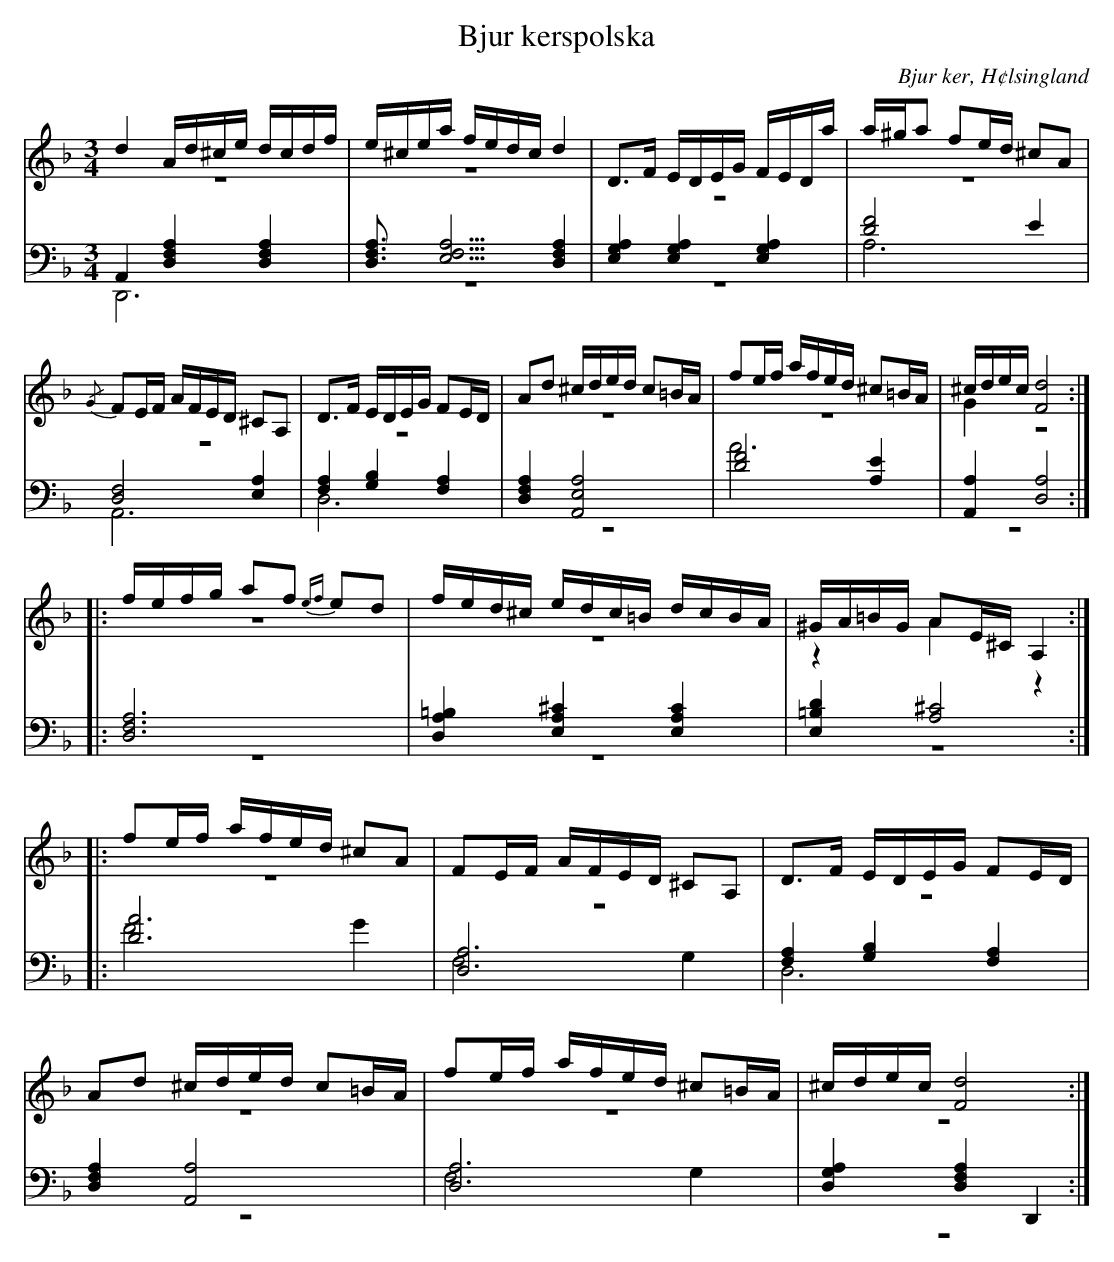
X:1
T: Bjur kerspolska
O: Bjur ker, H¢lsingland
M: 3/4
L: 1/16
K: Dm
V:1
V:2 merge
V:3
V:4 merge
V:1
d4 Ad^ce dcdf |e^cea fedc d4|D2>F2 EDEG FEDa|a^ga2 f2ed ^c2A2|
{/G}F2EF AFED ^C2A,2|D2>F2 EDEG F2ED|A2d2 ^cded c2=BA|f2ef afed ^c2=BA|^cdec [F8d8]:|
|:fefg a2f2 {ef}e2d2 |fed^c edc=B dcBA|^GA=BG A2E^C A,4:|
|:f2ef afed ^c2A2|F2EF AFED ^C2A,2|D2>F2 EDEG F2ED|
A2d2 ^cded c2=BA|f2ef afed ^c2=BA|^cdec [F8d8]:|
V:2
z12|z12|z12|z12|
z12|z12|z12|z12|G4 z8:|
|:z12|z12|z4 A4 z4:|
|:z12|z12|z12|
z12|z12|z12:|
V:3 clef=bass
A,,4 [D,4F,4A,4] [D,4F,4A,4]|[D,3F,3A,3] [E,5F,5A,5] [D,4F,4A,4]|[E,4G,4A,4] [E,4G,4A,4] [E,4G,4A,4]|[D8F8] E4|
[D,8F,8] [E,4A,4]|[F,4A,4] [G,4B,4] [F,4A,4]|[D,4F,4A,4] [A,,8E,8A,8]|[D8F8] [A,4E4]|[A,,4A,4] [D,8A,8]:|
|:[D,12F,12A,12]|[D,4A,4=B,4] [E,4A,4^C4] [E,4A,4C4]|[E,4=B,4D4] [A,8^C8]:|
|:[D12A12]|[D,12A,12]|[F,4A,4] [G,4B,4] [F,4A,4]|
[D,4F,4A,4] [A,,8A,8]|[D,12A,12]|[D,4G,4A,4] [D,4F,4A,4] D,,4:|
V:4 clef=bass
D,,12|z12|z12|A,12|
A,,12|D,12|z12|A12|z12:|
|:z12|z12|z12:|
|:F8 G4|F,8 G,4|D,12|
z12|F,8 G,4|z12:|
